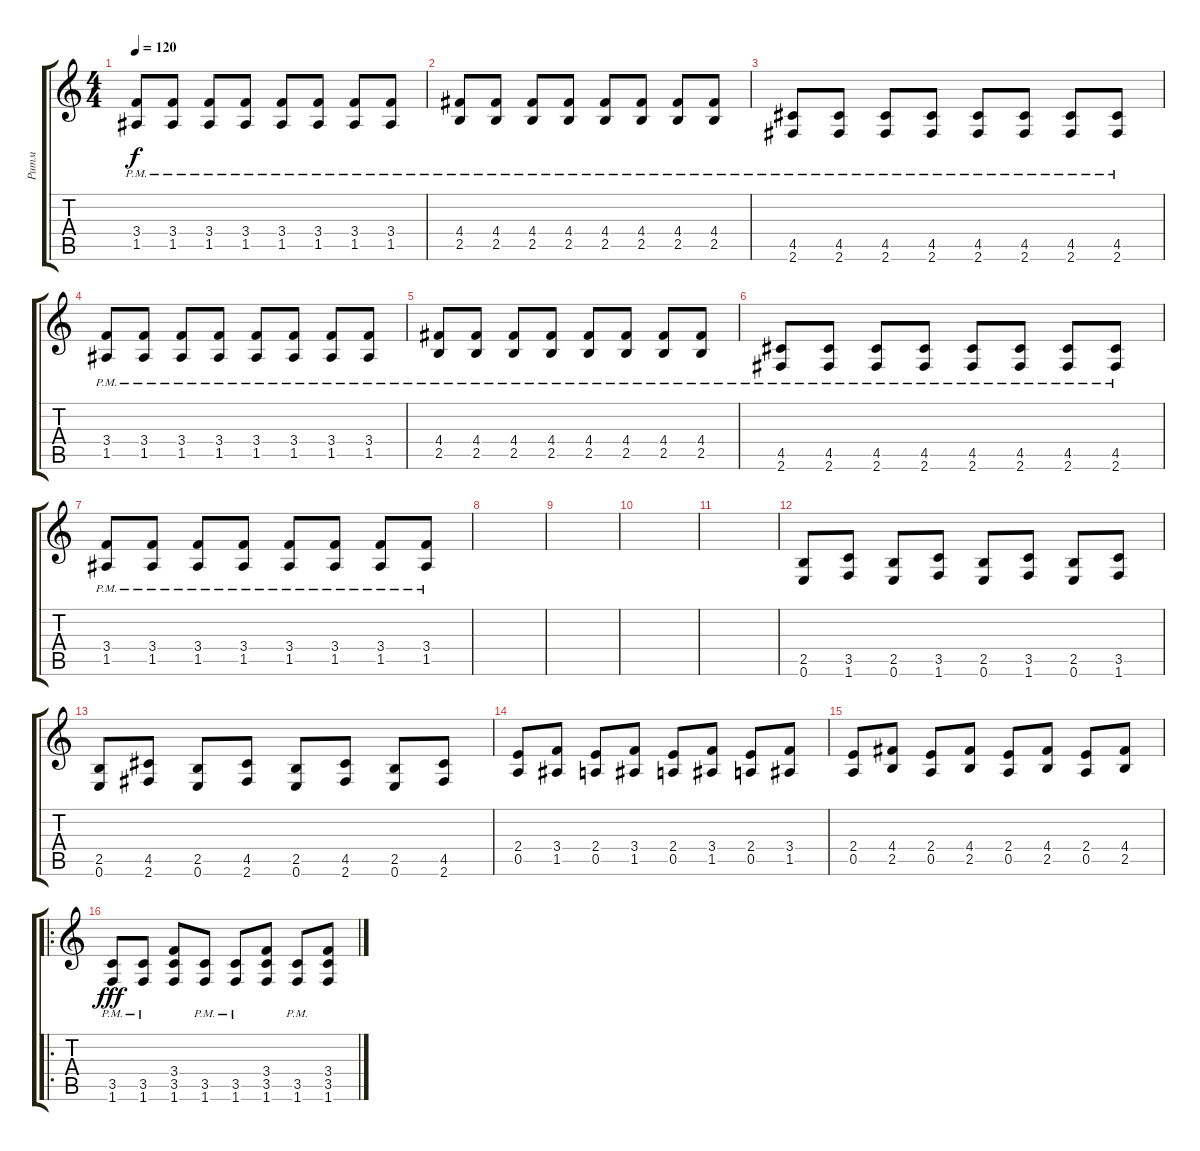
\track ("Ритм" "Ритм") {instrument distortionguitar}
\staff {score tabs}
\tuning (E4 B3 G3 D3 A2 E2) {hide}
\ts (4 4)
\tempo 120
\clef g2
\ks c
(3.4{pm} 1.5{pm}).8{dy f} (3.4{pm} 1.5{pm}).8 (3.4{pm} 1.5{pm}).8 (3.4{pm} 1.5{pm}).8 (3.4{pm} 1.5{pm}).8 (3.4{pm} 1.5{pm}).8 (3.4{pm} 1.5{pm}).8 (3.4{pm} 1.5{pm}).8 |
(4.4{pm} 2.5{pm}).8 (4.4{pm} 2.5{pm}).8 (4.4{pm} 2.5{pm}).8 (4.4{pm} 2.5{pm}).8 (4.4{pm} 2.5{pm}).8 (4.4{pm} 2.5{pm}).8 (4.4{pm} 2.5{pm}).8 (4.4{pm} 2.5{pm}).8 |
(4.5{pm} 2.6{pm}).8 (4.5{pm} 2.6{pm}).8 (4.5{pm} 2.6{pm}).8 (4.5{pm} 2.6{pm}).8 (4.5{pm} 2.6{pm}).8 (4.5{pm} 2.6{pm}).8 (4.5{pm} 2.6{pm}).8 (4.5{pm} 2.6{pm}).8 |
(3.4{pm} 1.5{pm}).8 (3.4{pm} 1.5{pm}).8 (3.4{pm} 1.5{pm}).8 (3.4{pm} 1.5{pm}).8 (3.4{pm} 1.5{pm}).8 (3.4{pm} 1.5{pm}).8 (3.4{pm} 1.5{pm}).8 (3.4{pm} 1.5{pm}).8 |
(4.4{pm} 2.5{pm}).8 (4.4{pm} 2.5{pm}).8 (4.4{pm} 2.5{pm}).8 (4.4{pm} 2.5{pm}).8 (4.4{pm} 2.5{pm}).8 (4.4{pm} 2.5{pm}).8 (4.4{pm} 2.5{pm}).8 (4.4{pm} 2.5{pm}).8 |
(4.5{pm} 2.6{pm}).8 (4.5{pm} 2.6{pm}).8 (4.5{pm} 2.6{pm}).8 (4.5{pm} 2.6{pm}).8 (4.5{pm} 2.6{pm}).8 (4.5{pm} 2.6{pm}).8 (4.5{pm} 2.6{pm}).8 (4.5{pm} 2.6{pm}).8 |
(3.4{pm} 1.5{pm}).8 (3.4{pm} 1.5{pm}).8 (3.4{pm} 1.5{pm}).8 (3.4{pm} 1.5{pm}).8 (3.4{pm} 1.5{pm}).8 (3.4{pm} 1.5{pm}).8 (3.4{pm} 1.5{pm}).8 (3.4{pm} 1.5{pm}).8 |
|
|
|
|
(2.5 0.6).8 (3.5 1.6).8 (2.5 0.6).8 (3.5 1.6).8 (2.5 0.6).8 (3.5 1.6).8 (2.5 0.6).8 (3.5 1.6).8 |
(2.5 0.6).8 (4.5 2.6).8 (2.5 0.6).8 (4.5 2.6).8 (2.5 0.6).8 (4.5 2.6).8 (2.5 0.6).8 (4.5 2.6).8 |
(2.4 0.5).8 (3.4 1.5).8 (2.4 0.5).8 (3.4 1.5).8 (2.4 0.5).8 (3.4 1.5).8 (2.4 0.5).8 (3.4 1.5).8 |
(2.4 0.5).8 (4.4 2.5).8 (2.4 0.5).8 (4.4 2.5).8 (2.4 0.5).8 (4.4 2.5).8 (2.4 0.5).8 (4.4 2.5).8 |
\ro
(3.5{pm} 1.6{pm}).8{dy fff} (3.5{pm} 1.6{pm}).8 (3.4 3.5 1.6).8 (3.5{pm} 1.6{pm}).8 (3.5{pm} 1.6{pm}).8 (3.4 3.5 1.6).8 (3.5{pm} 1.6{pm}).8 (3.4 3.5 1.6).8
